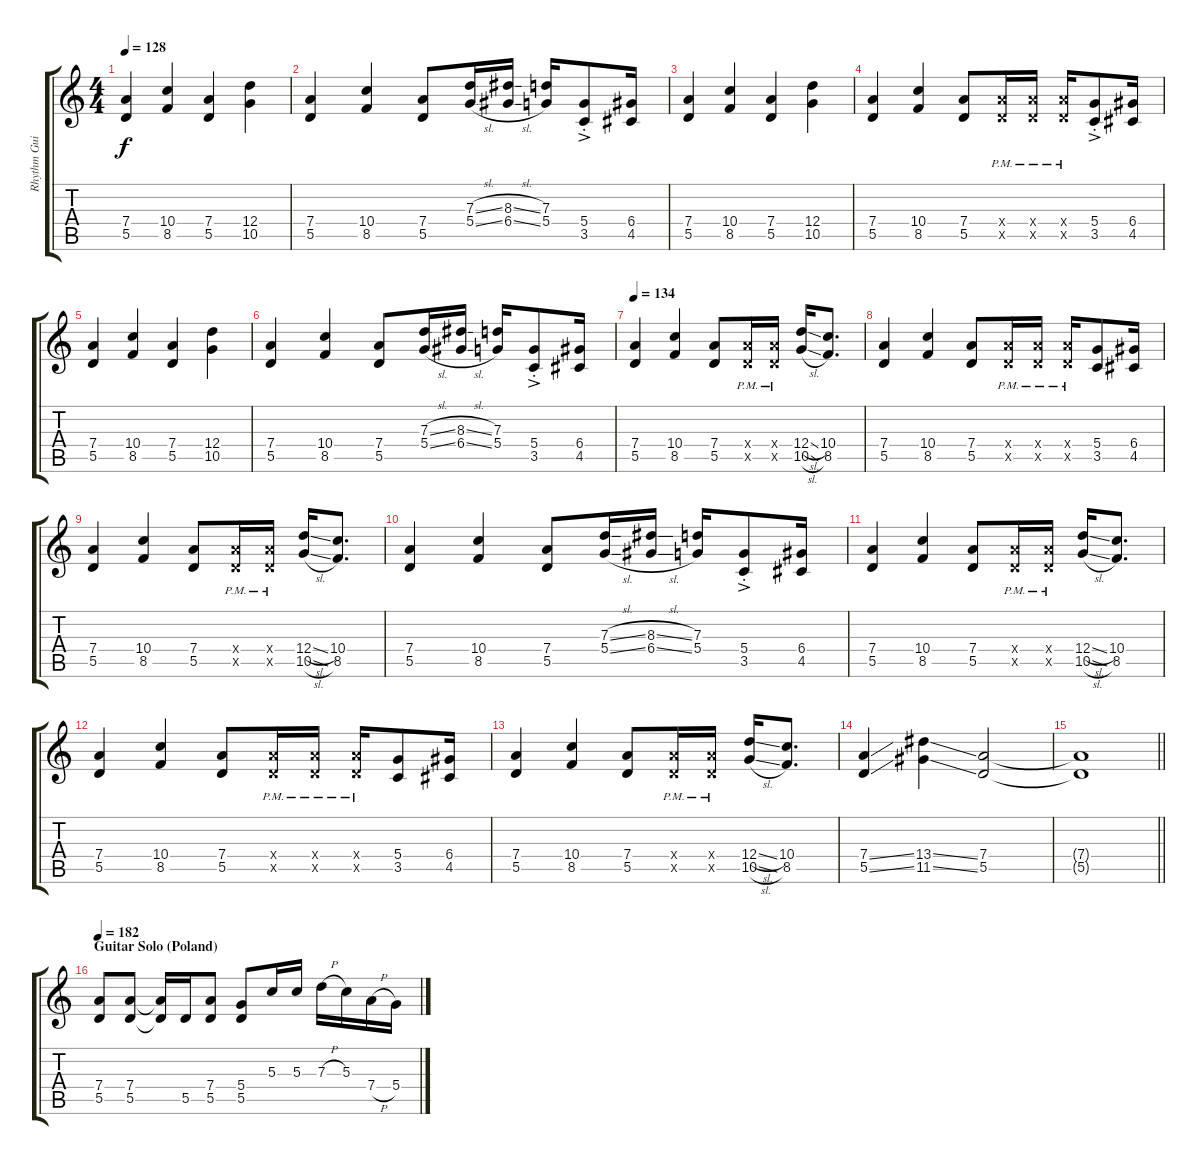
\track ("Rhythm Guitar 2" "Rhythm Gui") {instrument distortionguitar}
\staff {score tabs}
\tuning (E4 B3 G3 D3 A2 E2) {hide}
\ts (4 4)
\tempo 128
\clef g2
\ks aminor
(7.4 5.5).4{dy f} (10.4 8.5).4 (7.4 5.5).4 (12.4 10.5).4 |
(7.4 5.5).4 (10.4 8.5).4 (7.4 5.5).8 (7.3{sl} 5.4{sl}).16 (8.3{sl} 6.4{sl}).16 (7.3 5.4).16 (5.4{ac st} 3.5{ac st}).8 (6.4 4.5).16 |
(7.4 5.5).4 (10.4 8.5).4 (7.4 5.5).4 (12.4 10.5).4 |
(7.4 5.5).4 (10.4 8.5).4 (7.4 5.5).8 (7.4{pm x} 5.5{pm x}).16 (7.4{pm x} 5.5{pm x}).16 (7.4{pm x} 5.5{pm x}).16 (5.4{ac st} 3.5{ac st}).8 (6.4 4.5).16 |
(7.4 5.5).4 (10.4 8.5).4 (7.4 5.5).4 (12.4 10.5).4 |
(7.4 5.5).4 (10.4 8.5).4 (7.4 5.5).8 (7.3{sl} 5.4{sl}).16 (8.3{sl} 6.4{sl}).16 (7.3 5.4).16 (5.4{ac st} 3.5{ac st}).8 (6.4 4.5).16 |
\tempo 134
(7.4 5.5).4 (10.4 8.5).4 (7.4 5.5).8 (7.4{pm x} 5.5{pm x}).16 (7.4{pm x} 5.5{pm x}).16 (12.4{sl} 10.5{sl}).16 (10.4 8.5).8{d} |
(7.4 5.5).4 (10.4 8.5).4 (7.4 5.5).8 (7.4{pm x} 5.5{pm x}).16 (7.4{pm x} 5.5{pm x}).16 (7.4{pm x} 5.5{pm x}).16 (5.4 3.5).8 (6.4 4.5).16 |
(7.4 5.5).4 (10.4 8.5).4 (7.4 5.5).8 (7.4{pm x} 5.5{pm x}).16 (7.4{pm x} 5.5{pm x}).16 (12.4{sl} 10.5{sl}).16 (10.4 8.5).8{d} |
(7.4 5.5).4 (10.4 8.5).4 (7.4 5.5).8 (7.3{sl} 5.4{sl}).16 (8.3{sl} 6.4{sl}).16 (7.3 5.4).16 (5.4{ac st} 3.5{ac st}).8 (6.4 4.5).16 |
(7.4 5.5).4 (10.4 8.5).4 (7.4 5.5).8 (7.4{pm x} 5.5{pm x}).16 (7.4{pm x} 5.5{pm x}).16 (12.4{sl} 10.5{sl}).16 (10.4 8.5).8{d} |
(7.4 5.5).4 (10.4 8.5).4 (7.4 5.5).8 (7.4{pm x} 5.5{pm x}).16 (7.4{pm x} 5.5{pm x}).16 (7.4{pm x} 5.5{pm x}).16 (5.4 3.5).8 (6.4 4.5).16 |
(7.4 5.5).4 (10.4 8.5).4 (7.4 5.5).8 (7.4{pm x} 5.5{pm x}).16 (7.4{pm x} 5.5{pm x}).16 (12.4{sl} 10.5{sl}).16 (10.4 8.5).8{d} |
(7.4{ss} 5.5{ss}).4 (13.4{ss} 11.5{ss}).4 (7.4 5.5).2 |
\barLineRight lightlight
(7.4{t} 5.5{t}).1 |
\section ("" "Guitar Solo (Poland)")
\tempo 182
\ks c
(7.4 5.5).8 (7.4 5.5).8 (7.4{t} 5.5{t}).16 5.5.16 (7.4 5.5).8 (5.4 5.5).8 5.3.16 5.3.16 7.3{h}.16 5.3.16 7.4{h}.16 5.4.16
